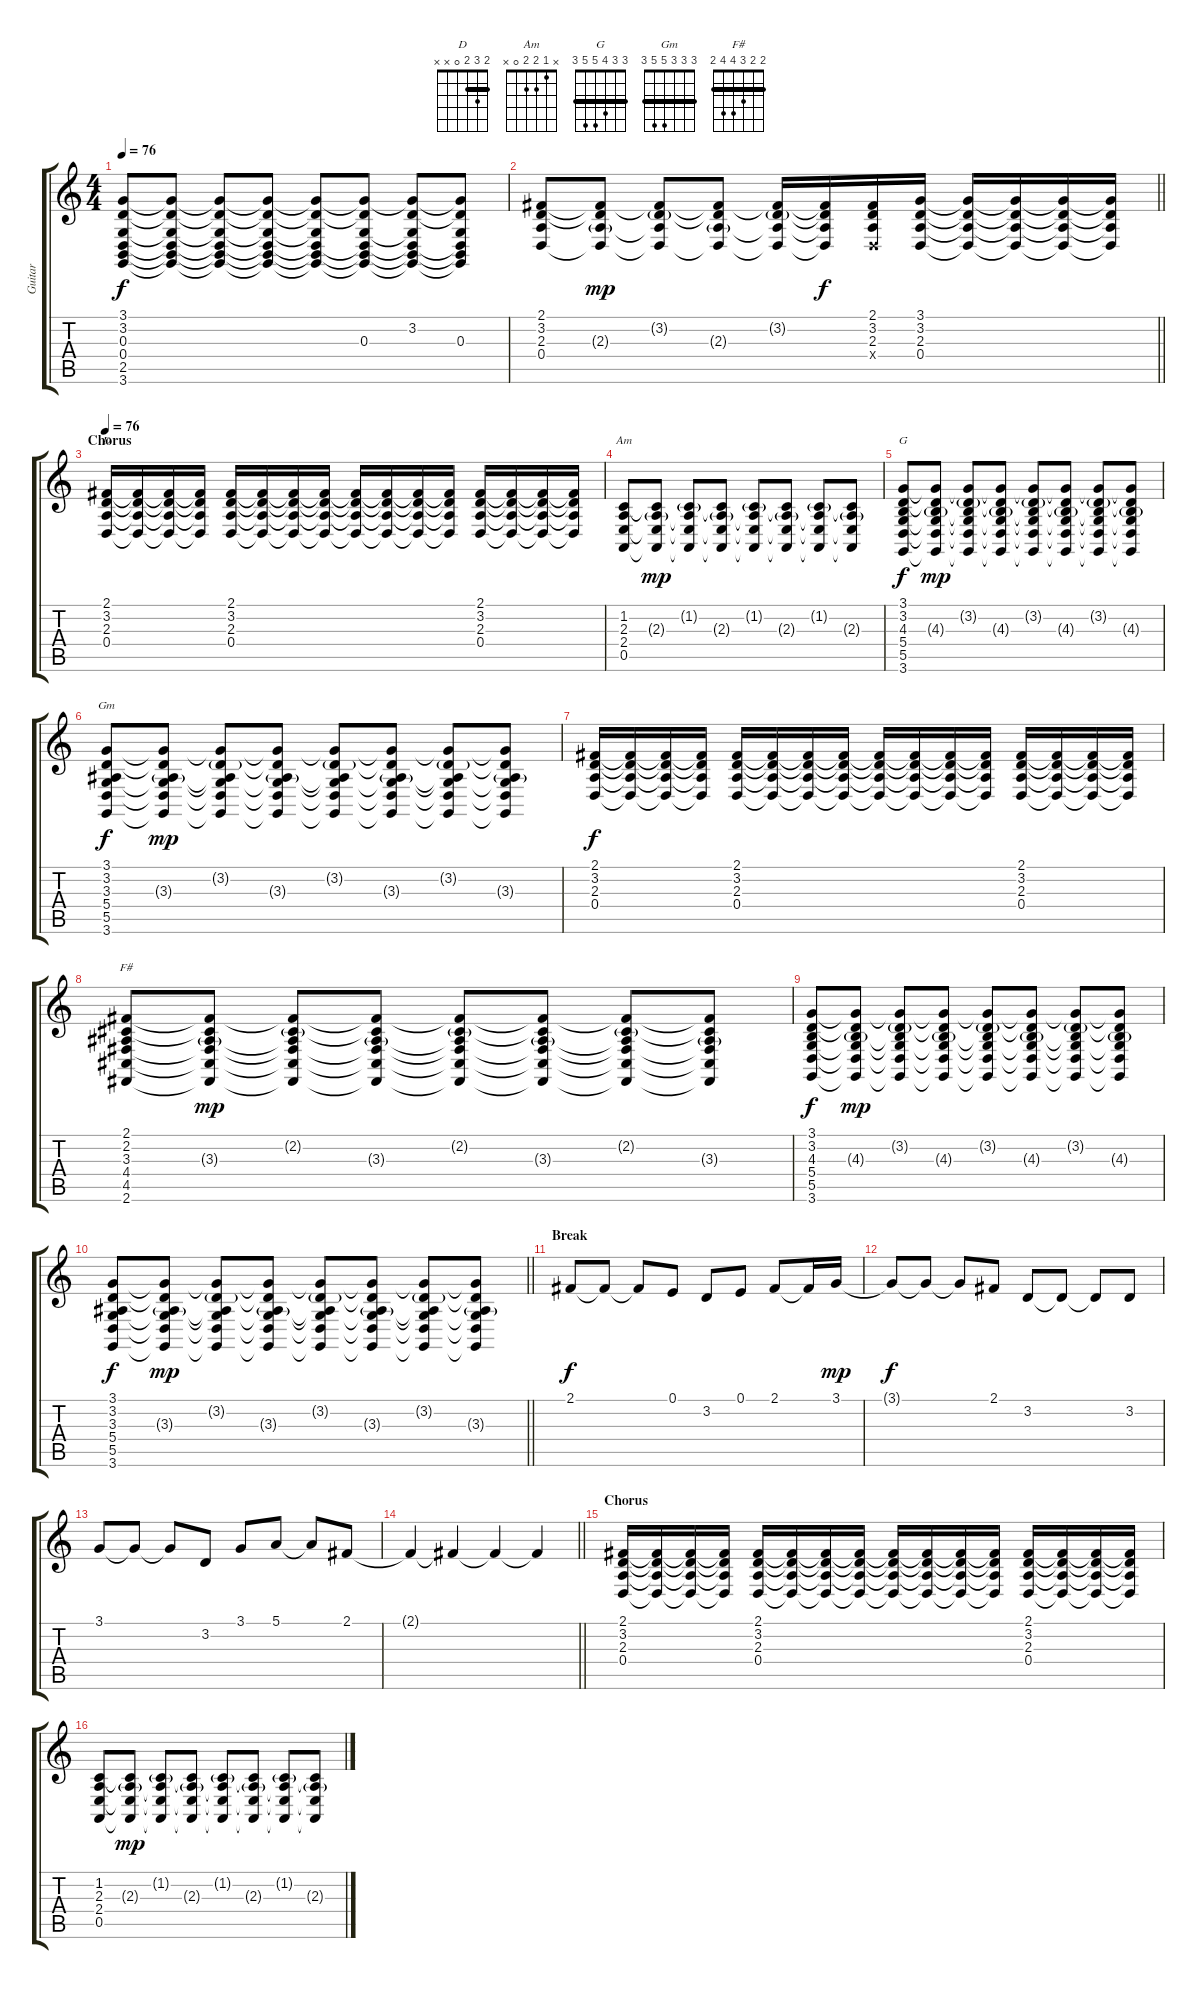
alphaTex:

\track ("Guitar" "Guitar") {instrument stringensemble2}
\staff {score tabs}
\tuning (E4 B3 G3 D3 A2 E2) {hide}
\chord ("D" 2 3 2 0 x x) {barre 2}
\chord ("Am" x 1 2 2 0 x)
\chord ("G" 3 3 4 5 5 3) {barre 3}
\chord ("Gm" 3 3 3 5 5 3) {barre 3}
\chord ("F#" 2 2 3 4 4 2) {barre 2}
\ts (4 4)
\tempo 76
\clef g2
\ks c
(3.1 3.2 0.3 0.4 2.5 3.6).8{dy f} (3.1{t} 3.2{t} 0.3{t} 0.4{t} 2.5{t} 3.6{t}).8 (3.1{t} 3.2{t} 0.3{t} 0.4{t} 2.5{t} 3.6{t}).8 (3.1{t} 3.2{t} 0.3{t} 0.4{t} 2.5{t} 3.6{t}).8 (3.1{t} 3.2{t} 0.3{t} 0.4{t} 2.5{t} 3.6{t}).8 (3.1{t} 3.2{t} 0.3 0.4{t} 2.5{t} 3.6{t}).8 (3.1{t} 3.2 0.3{t} 0.4{t} 2.5{t} 3.6{t}).8 (3.1{t} 3.2{t} 0.3 0.4{t} 2.5{t} 3.6{t}).8 |
\barLineRight lightlight
(2.1 3.2 2.3 0.4).8 (2.1{t} 3.2{t} 2.3{g} 0.4{t}).8{dy mp} (2.1{t} 3.2{g} 2.3{t} 0.4{t}).8 (2.1{t} 3.2{t} 2.3{g} 0.4{t}).8 (2.1{t} 3.2{g} 2.3{t} 0.4{t}).16 (2.1{t} 3.2{t} 2.3{t} 0.4{t}).16{dy f} (2.1 3.2 2.3 0.4{x}).16 (3.1 3.2 2.3 0.4).16 (3.1{t} 3.2{t} 2.3{t} 0.4{t}).16 (3.1{t} 3.2{t} 2.3{t} 0.4{t}).16 (3.1{t} 3.2{t} 2.3{t} 0.4{t}).16 (3.1{t} 3.2{t} 2.3{t} 0.4{t}).16 |
\section ("" "Chorus")
\tempo 76
(2.1 3.2 2.3 0.4).16{ch "D"} (2.1{t} 3.2{t} 2.3{t} 0.4{t}).16 (2.1{t} 3.2{t} 2.3{t} 0.4{t}).16 (2.1{t} 3.2{t} 2.3{t} 0.4{t}).16 (2.1 3.2 2.3 0.4).16 (2.1{t} 3.2{t} 2.3{t} 0.4{t}).16 (2.1{t} 3.2{t} 2.3{t} 0.4{t}).16 (2.1{t} 3.2{t} 2.3{t} 0.4{t}).16 (2.1{t} 3.2{t} 2.3{t} 0.4{t}).16 (2.1{t} 3.2{t} 2.3{t} 0.4{t}).16 (2.1{t} 3.2{t} 2.3{t} 0.4{t}).16 (2.1{t} 3.2{t} 2.3{t} 0.4{t}).16 (2.1 3.2 2.3 0.4).16 (2.1{t} 3.2{t} 2.3{t} 0.4{t}).16 (2.1{t} 3.2{t} 2.3{t} 0.4{t}).16 (2.1{t} 3.2{t} 2.3{t} 0.4{t}).16 |
(1.2 2.3 2.4 0.5).8{ch "Am"} (1.2{t} 2.3{g} 2.4{t} 0.5{t}).8{dy mp} (1.2{g} 2.3{t} 2.4{t} 0.5{t}).8 (1.2{t} 2.3{g} 2.4{t} 0.5{t}).8 (1.2{g} 2.3{t} 2.4{t} 0.5{t}).8 (1.2{t} 2.3{g} 2.4{t} 0.5{t}).8 (1.2{g} 2.3{t} 2.4{t} 0.5{t}).8 (1.2{t} 2.3{g} 2.4{t} 0.5{t}).8 |
(3.1 3.2 4.3 5.4 5.5 3.6).8{ch "G" dy f} (3.1{t} 3.2{t} 4.3{g} 5.4{t} 5.5{t} 3.6{t}).8{dy mp} (3.1{t} 3.2{g} 4.3{t} 5.4{t} 5.5{t} 3.6{t}).8 (3.1{t} 3.2{t} 4.3{g} 5.4{t} 5.5{t} 3.6{t}).8 (3.1{t} 3.2{g} 4.3{t} 5.4{t} 5.5{t} 3.6{t}).8 (3.1{t} 3.2{t} 4.3{g} 5.4{t} 5.5{t} 3.6{t}).8 (3.1{t} 3.2{g} 4.3{t} 5.4{t} 5.5{t} 3.6{t}).8 (3.1{t} 3.2{t} 4.3{g} 5.4{t} 5.5{t} 3.6{t}).8 |
(3.1 3.2 3.3 5.4 5.5 3.6).8{ch "Gm" dy f} (3.1{t} 3.2{t} 3.3{g} 5.4{t} 5.5{t} 3.6{t}).8{dy mp} (3.1{t} 3.2{g} 3.3{t} 5.4{t} 5.5{t} 3.6{t}).8 (3.1{t} 3.2{t} 3.3{g} 5.4{t} 5.5{t} 3.6{t}).8 (3.1{t} 3.2{g} 3.3{t} 5.4{t} 5.5{t} 3.6{t}).8 (3.1{t} 3.2{t} 3.3{g} 5.4{t} 5.5{t} 3.6{t}).8 (3.1{t} 3.2{g} 3.3{t} 5.4{t} 5.5{t} 3.6{t}).8 (3.1{t} 3.2{t} 3.3{g} 5.4{t} 5.5{t} 3.6{t}).8 |
(2.1 3.2 2.3 0.4).16{dy f} (2.1{t} 3.2{t} 2.3{t} 0.4{t}).16 (2.1{t} 3.2{t} 2.3{t} 0.4{t}).16 (2.1{t} 3.2{t} 2.3{t} 0.4{t}).16 (2.1 3.2 2.3 0.4).16 (2.1{t} 3.2{t} 2.3{t} 0.4{t}).16 (2.1{t} 3.2{t} 2.3{t} 0.4{t}).16 (2.1{t} 3.2{t} 2.3{t} 0.4{t}).16 (2.1{t} 3.2{t} 2.3{t} 0.4{t}).16 (2.1{t} 3.2{t} 2.3{t} 0.4{t}).16 (2.1{t} 3.2{t} 2.3{t} 0.4{t}).16 (2.1{t} 3.2{t} 2.3{t} 0.4{t}).16 (2.1 3.2 2.3 0.4).16 (2.1{t} 3.2{t} 2.3{t} 0.4{t}).16 (2.1{t} 3.2{t} 2.3{t} 0.4{t}).16 (2.1{t} 3.2{t} 2.3{t} 0.4{t}).16 |
(2.1 2.2 3.3 4.4 4.5 2.6).8{ch "F#"} (2.1{t} 2.2{t} 3.3{g} 4.4{t} 4.5{t} 2.6{t}).8{dy mp} (2.1{t} 2.2{g} 3.3{t} 4.4{t} 4.5{t} 2.6{t}).8 (2.1{t} 2.2{t} 3.3{g} 4.4{t} 4.5{t} 2.6{t}).8 (2.1{t} 2.2{g} 3.3{t} 4.4{t} 4.5{t} 2.6{t}).8 (2.1{t} 2.2{t} 3.3{g} 4.4{t} 4.5{t} 2.6{t}).8 (2.1{t} 2.2{g} 3.3{t} 4.4{t} 4.5{t} 2.6{t}).8 (2.1{t} 2.2{t} 3.3{g} 4.4{t} 4.5{t} 2.6{t}).8 |
(3.1 3.2 4.3 5.4 5.5 3.6).8{dy f} (3.1{t} 3.2{t} 4.3{g} 5.4{t} 5.5{t} 3.6{t}).8{dy mp} (3.1{t} 3.2{g} 4.3{t} 5.4{t} 5.5{t} 3.6{t}).8 (3.1{t} 3.2{t} 4.3{g} 5.4{t} 5.5{t} 3.6{t}).8 (3.1{t} 3.2{g} 4.3{t} 5.4{t} 5.5{t} 3.6{t}).8 (3.1{t} 3.2{t} 4.3{g} 5.4{t} 5.5{t} 3.6{t}).8 (3.1{t} 3.2{g} 4.3{t} 5.4{t} 5.5{t} 3.6{t}).8 (3.1{t} 3.2{t} 4.3{g} 5.4{t} 5.5{t} 3.6{t}).8 |
\barLineRight lightlight
(3.1 3.2 3.3 5.4 5.5 3.6).8{dy f} (3.1{t} 3.2{t} 3.3{g} 5.4{t} 5.5{t} 3.6{t}).8{dy mp} (3.1{t} 3.2{g} 3.3{t} 5.4{t} 5.5{t} 3.6{t}).8 (3.1{t} 3.2{t} 3.3{g} 5.4{t} 5.5{t} 3.6{t}).8 (3.1{t} 3.2{g} 3.3{t} 5.4{t} 5.5{t} 3.6{t}).8 (3.1{t} 3.2{t} 3.3{g} 5.4{t} 5.5{t} 3.6{t}).8 (3.1{t} 3.2{g} 3.3{t} 5.4{t} 5.5{t} 3.6{t}).8 (3.1{t} 3.2{t} 3.3{g} 5.4{t} 5.5{t} 3.6{t}).8 |
\section ("" "Break")
2.1.8{dy f instrument violin} 2.1{t}.8 2.1{t}.8 0.1.8 3.2.8 0.1.8 2.1.8 2.1{t}.16 3.1.16{dy mp} |
3.1{t}.8{dy f} 3.1{t}.8 3.1{t}.8 2.1.8 3.2.8 3.2{t}.8 3.2{t}.8 3.2.8 |
3.1.8 3.1{t}.8 3.1{t}.8 3.2.8 3.1.8 5.1.8 5.1{t}.8 2.1.8 |
\barLineRight lightlight
2.1{t}.4 2.1{t}.4 2.1{t}.4 2.1{t}.4 |
\section ("" "Chorus")
(2.1 3.2 2.3 0.4).16{instrument stringensemble2} (2.1{t} 3.2{t} 2.3{t} 0.4{t}).16 (2.1{t} 3.2{t} 2.3{t} 0.4{t}).16 (2.1{t} 3.2{t} 2.3{t} 0.4{t}).16 (2.1 3.2 2.3 0.4).16 (2.1{t} 3.2{t} 2.3{t} 0.4{t}).16 (2.1{t} 3.2{t} 2.3{t} 0.4{t}).16 (2.1{t} 3.2{t} 2.3{t} 0.4{t}).16 (2.1{t} 3.2{t} 2.3{t} 0.4{t}).16 (2.1{t} 3.2{t} 2.3{t} 0.4{t}).16 (2.1{t} 3.2{t} 2.3{t} 0.4{t}).16 (2.1{t} 3.2{t} 2.3{t} 0.4{t}).16 (2.1 3.2 2.3 0.4).16 (2.1{t} 3.2{t} 2.3{t} 0.4{t}).16 (2.1{t} 3.2{t} 2.3{t} 0.4{t}).16 (2.1{t} 3.2{t} 2.3{t} 0.4{t}).16 |
(1.2 2.3 2.4 0.5).8 (1.2{t} 2.3{g} 2.4{t} 0.5{t}).8{dy mp} (1.2{g} 2.3{t} 2.4{t} 0.5{t}).8 (1.2{t} 2.3{g} 2.4{t} 0.5{t}).8 (1.2{g} 2.3{t} 2.4{t} 0.5{t}).8 (1.2{t} 2.3{g} 2.4{t} 0.5{t}).8 (1.2{g} 2.3{t} 2.4{t} 0.5{t}).8 (1.2{t} 2.3{g} 2.4{t} 0.5{t}).8
